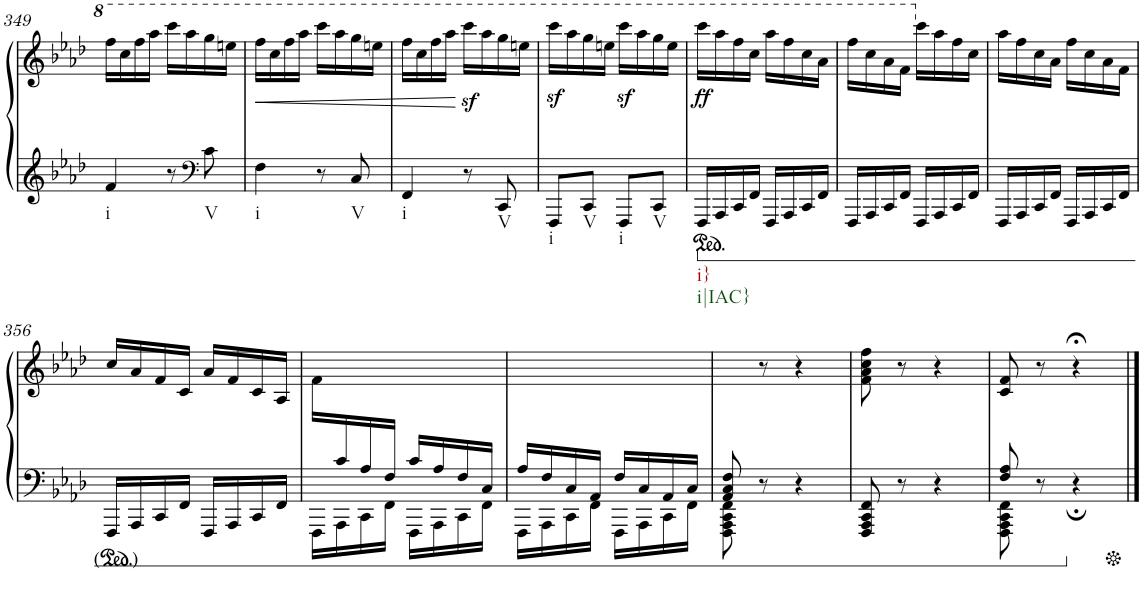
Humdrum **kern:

**kern	**kern	**dynam
*part1	*part1	*part1
*staff2	*staff1	*staff1/2
*I"Piano	*	*
*I'Pno.	*	*
!!LO:PB:g=z
*clefG2	*clefG2	*
*k[b-e-a-d-]	*k[b-e-a-d-]	*
*M2/4	*M2/4	*
=349	=349	=349
!LO:TX:b:t=i	!	!
4f/	16fff\LL	.
.	16ccc\	.
.	16fff\	.
.	16aaa-\JJ	.
8r	16cccc\LL	.
.	16aaa-\	.
*clefF4	*	*
!LO:TX:b:t=V	!	!
8c\	16ggg\	.
.	16eeen\JJ	.
=350	=350	=350
!LO:TX:b:t=i	!	!
!	!	!LO:HP:b
4F\	16fff\LL	<
.	16ccc\	.
.	16fff\	.
.	16aaa-\JJ	.
8r	16cccc\LL	.
.	16aaa-\	.
!LO:TX:b:t=V	!	!
8C/	16ggg\	.
.	16eeen\JJ	.
=351	=351	=351
!LO:TX:b:t=i	!	!
4FF/	16fff\LL	.
.	16ccc\	.
.	16fff\	.
.	16aaa-\JJ	.
8r	16ccccz<\LL	[
.	16aaa-\	.
!LO:TX:b:t=V	!	!
8CC/	16ggg\	.
.	16eeen\JJ	.
=352	=352	=352
!LO:TX:b:t=i	!	!
8FFF/L	16ccccz<\LL	.
.	16aaa-\	.
!LO:TX:b:t=V	!	!
8CC/J	16ggg\	.
.	16eeen\JJ	.
!LO:TX:b:t=i	!	!
8FFF/L	16ccccz<\LL	.
.	16aaa-\	.
!LO:TX:b:t=V	!	!
8CC/J	16ggg\	.
.	16eee\JJ	.
=353	=353	=353
!LO:TX:b:t=i}	!	!
!LO:TX:b:t=i|IAC}	!	!
!	!	!LO:DY:b
16FFF/LL	16cccc\LL	ff
16AAA-/	16aaa-\	.
16CC/	16fff\	.
16FF/JJ	16ccc\JJ	.
16FFF/LL	16aaa-\LL	.
16AAA-/	16fff\	.
16CC/	16ccc\	.
16FF/JJ	16aa-\JJ	.
=354	=354	=354
16FFF/LL	16fff\LL	.
16AAA-/	16ccc\	.
16CC/	16aa-\	.
16FF/JJ	16ff\JJ	.
16FFF/LL	16ccc\LL	.
16AAA-/	16aa-\	.
16CC/	16ff\	.
16FF/JJ	16cc\JJ	.
=355	=355	=355
16FFF/LL	16aa-\LL	.
16AAA-/	16ff\	.
16CC/	16cc\	.
16FF/JJ	16a-\JJ	.
16FFF/LL	16ff\LL	.
16AAA-/	16cc\	.
16CC/	16a-\	.
16FF/JJ	16f\JJ	.
!!LO:LB:g=z
=356	=356	=356
16FFF/LL	16cc/LL	.
16AAA-/	16a-/	.
16CC/	16f/	.
16FF/JJ	16c/JJ	.
16FFF/LL	16a-/LL	.
16AAA-/	16f/	.
16CC/	16c/	.
16FF/JJ	16A-/JJ	.
=357	=357	=357
*^	*	*
16ryy	16FFF\LL	16f\LL	.
16c/	16AAA-\	4..ryy	.
16A-/	16CC\	.	.
16F/JJ	16FF\JJ	.	.
16c/LL	16FFF\LL	.	.
16A-/	16AAA-\	.	.
16F/	16CC\	.	.
16C/JJ	16FF\JJ	.	.
=358	=358	=358	=358
16A-/LL	16FFF\LL	2ryy	.
16F/	16AAA-\	.	.
16C/	16CC\	.	.
16AA-/JJ	16FF\JJ	.	.
16F/LL	16FFF\LL	.	.
16C/	16AAA-\	.	.
16AA-/	16CC\	.	.
16C/JJ	16FF\JJ	.	.
=359	=359	=359	=359
8AA-/ 8C/ 8F/	8FFF\ 8AAA-\ 8CC\ 8FF\	8ryy	.
4.ryy	8r	8r	.
.	4r	4r	.
*v	*v	*	*
=360	=360	=360
8FFF/ 8AAA-/ 8CC/ 8FF/	8f\ 8a-\ 8cc\ 8ff\	.
8r	8r	.
4r	4r	.
=361	=361	=361
*^	*	*
8F/ 8A-/	8FFF\ 8AAA-\ 8CC\ 8FF\	8c/ 8f/	.
8r	8ryy	8r	.
4r	4r;yy	4r;<	.
*v	*v	*	*
==	==	==
*-	*-	*-
